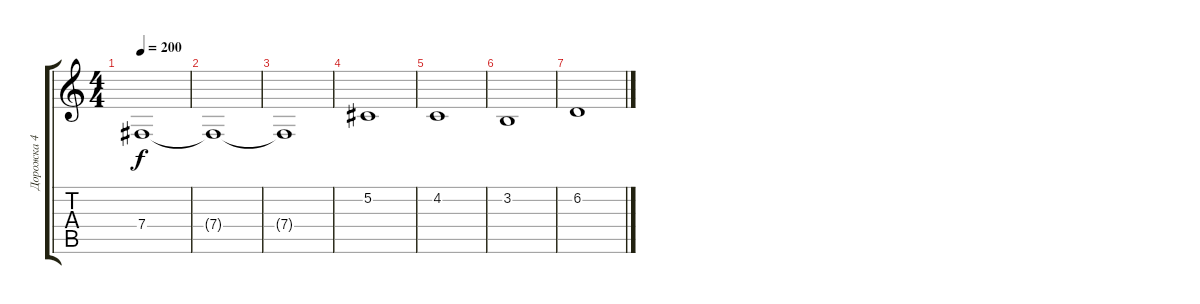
\track ("Дорожка 4" "Дорожка 4") {instrument tremolostrings}
\staff {score tabs}
\tuning (Db4 Ab3 E3 B2 Gb2 Db2) {hide}
\ts (4 4)
\tempo 200
\clef g2
\ks c
7.4{t}.1{dy f} |
7.4{t}.1 |
7.4{t}.1 |
5.2.1 |
4.2.1 |
3.2.1 |
6.2.1
